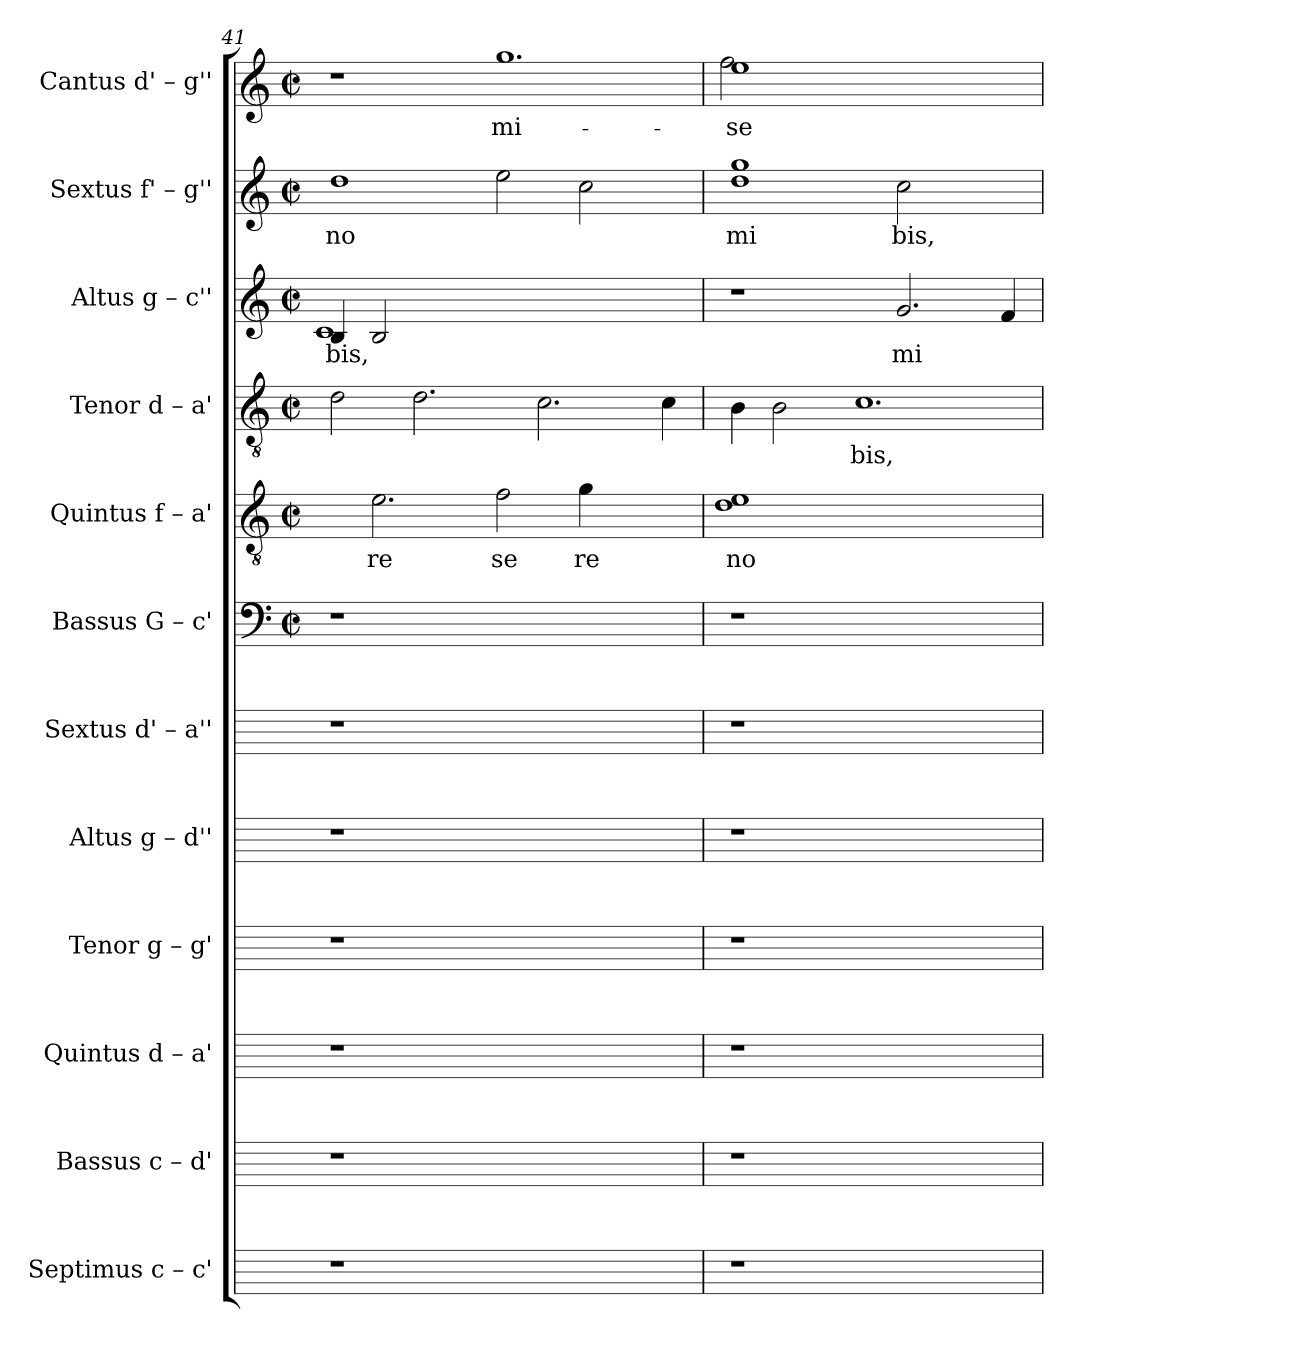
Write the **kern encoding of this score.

**kern	**kern	**kern	**kern	**kern	**kern	**kern	**kern	**text	**kern	**text	**kern	**text	**kern	**text	**kern	**text
*part12	*part11	*part10	*part9	*part8	*part7	*part6	*part5	*part5	*part4	*part4	*part3	*part3	*part2	*part2	*part1	*part1
*staff12	*staff11	*staff10	*staff9	*staff8	*staff7	*staff6	*staff5	*staff5	*staff4	*staff4	*staff3	*staff3	*staff2	*staff2	*staff1	*staff1
*I"Septimus  c – c'	*I"Bassus  c – d'	*I"Quintus  d – a'	*I"Tenor  g – g'	*I"Altus  g – d''	*I"Sextus  d' – a''	*I"Bassus  G – c'	*I"Quintus  f – a'	*	*I"Tenor  d – a'	*	*I"Altus  g – c''	*	*I"Sextus  f' – g''	*	*I"Cantus  d' – g''	*
!!LO:LB:g=z
*	*	*	*	*	*	*clefF4	*clefGv2	*	*clefGv2	*	*clefG2	*	*clefG2	*	*clefG2	*
*	*	*	*	*	*	*M2/2	*M2/2	*	*M2/2	*	*M2/2	*	*M2/2	*	*M2/2	*
*	*	*	*	*	*	*met(c|)	*met(c|)	*	*met(c|)	*	*met(c|)	*	*met(c|)	*	*met(c|)	*
=41	=41	=41	=41	=41	=41	=41	=41	=41	=41	=41	=41	=41	=41	=41	=41	=41
*	*	*	*	*	*	*	*	*	*	*	*^	*	*	*	*	*
!	!	!	!	!	!	!	!	!	!	!	!	!	!LO:LY:b:cj	!	!LO:LY:b:cj	!	!
1r	1r	1r	1r	1r	1r	1r	4ryy	.	2d\	.	4B/	1c	bis,	1dd	no	1r	.
!	!	!	!	!	!	!	!	!LO:LY:b:cj	!	!	!	!	!	!	!	!	!
.	.	.	.	.	.	.	2.e\	re	.	.	2B/	.	.	.	.	.	.
.	.	.	.	.	.	.	.	.	2.d\	.	.	.	.	.	.	.	.
.	.	.	.	.	.	.	.	.	.	.	1ryy	.	.	.	.	.	.
!	!	!	!	!	!	!	!	!LO:LY:b:cj	!	!	!	!	!	!	!	!LO:N:vis=1.	!LO:LY:b:cj
1ryy	1ryy	1ryy	1ryy	1ryy	1ryy	1ryy	2f\	-se	.	.	.	1ryy	.	2ee\	.	1gg	mi-
.	.	.	.	.	.	.	.	.	2.c\	.	.	.	.	.	.	.	.
!	!	!	!	!	!	!	!	!LO:LY:b:cj	!	!	!	!	!	!	!	!	!
.	.	.	.	.	.	.	4g\	re	.	.	.	.	.	2cc\	.	.	.
.	.	.	.	.	.	.	2ryy	.	.	.	4ryy	.	.	.	.	.	.
4ryy	4ryy	4ryy	4ryy	4ryy	4ryy	4ryy	.	.	4c\	.	4ryy	4ryy	.	4ryy	.	4ryy	.
=42	=42	=42	=42	=42	=42	=42	=42	=42	=42	=42	=42	=42	=42	=42	=42	=42	=42
!	!	!	!	!	!	!	!	!LO:LY:b:cj	!	!	!	!	!	!	!LO:LY:b:cj	!	!LO:LY:b:cj
*	*	*	*	*	*	*	*	*	*	*	*	*	*	*	*	*^	*
!	!	!	!	!	!	!	!	!	!	!	!	!	!	!	!	!	!	!LO:LY:b:cj
*	*	*	*	*	*	*	*	*	*	*	*v	*v	*	*	*	*	*	*
1r	1r	1r	1r	1r	1r	1r	1d 1e	no	4B\	.	1r	.	1dd 1gg	mi	1ee	2ff\	-se-
.	.	.	.	.	.	.	.	.	2B\	.	.	.	.	.	.	.	.
.	.	.	.	.	.	.	.	.	.	.	.	.	.	.	.	1ryy	.
!	!	!	!	!	!	!	!	!	!LO:N:vis=1.	!LO:LY:b:cj	!	!	!	!	!	!	!
.	.	.	.	.	.	.	.	.	1c	-bis,	.	.	.	.	.	.	.
!	!	!	!	!	!	!	!	!	!	!	!	!LO:LY:b	!	!LO:LY:b:cj	!	!	!
1ryy	1ryy	1ryy	1ryy	1ryy	1ryy	1ryy	1ryy	.	.	.	2.g/	mi	2cc\	bis,	1ryy	.	.
.	.	.	.	.	.	.	.	.	.	.	.	.	2ryy	.	.	2ryy	.
.	.	.	.	.	.	.	.	.	4ryy	.	4f/	.	.	.	.	.	.
*	*	*	*	*	*	*	*	*	*	*	*	*	*	*	*v	*v	*
=	=	=	=	=	=	=	=	=	=	=	=	=	=	=	=	=
*-	*-	*-	*-	*-	*-	*-	*-	*-	*-	*-	*-	*-	*-	*-	*-	*-
